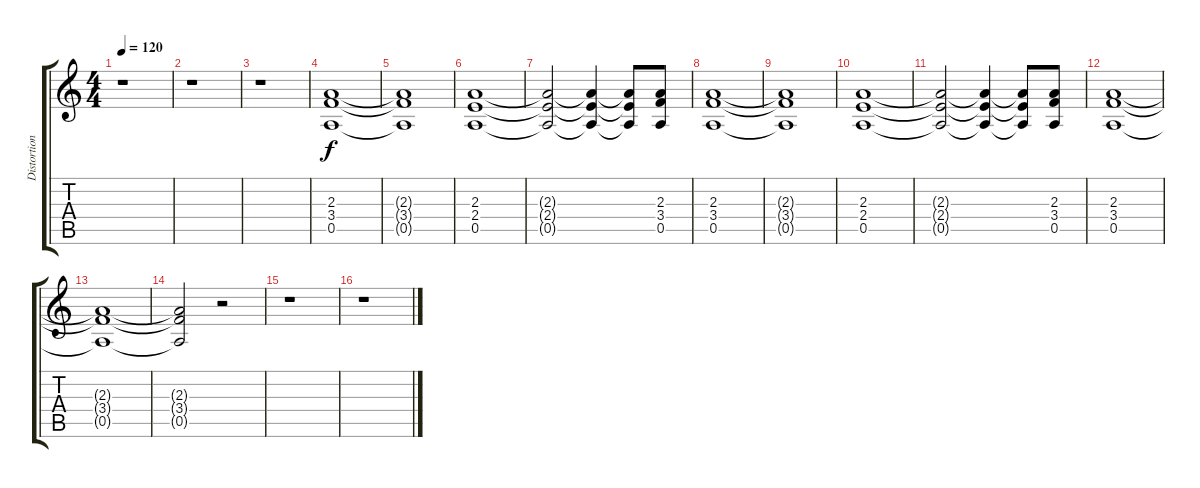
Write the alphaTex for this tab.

\track ("Distortion Fills" "Distortion") {instrument distortionguitar}
\staff {score tabs}
\tuning (E4 B3 G3 D3 A2 E2) {hide}
\ts (4 4)
\tempo 120
\clef g2
\ks c
r.1{dy f} |
r.1 |
r.1 |
(2.3 3.4 0.5).1 |
(2.3{t} 3.4{t} 0.5{t}).1 |
(2.3 2.4 0.5).1 |
(2.3{t} 2.4{t} 0.5{t}).2 (2.3{t} 2.4{t} 0.5{t}).4 (2.3{t} 2.4{t} 0.5{t}).8 (2.3 3.4 0.5).8 |
(2.3 3.4 0.5).1 |
(2.3{t} 3.4{t} 0.5{t}).1 |
(2.3 2.4 0.5).1 |
(2.3{t} 2.4{t} 0.5{t}).2 (2.3{t} 2.4{t} 0.5{t}).4 (2.3{t} 2.4{t} 0.5{t}).8 (2.3 3.4 0.5).8 |
(2.3 3.4 0.5).1 |
(2.3{t} 3.4{t} 0.5{t}).1 |
(2.3{t} 3.4{t} 0.5{t}).2 r.2 |
r.1 |
r.1
